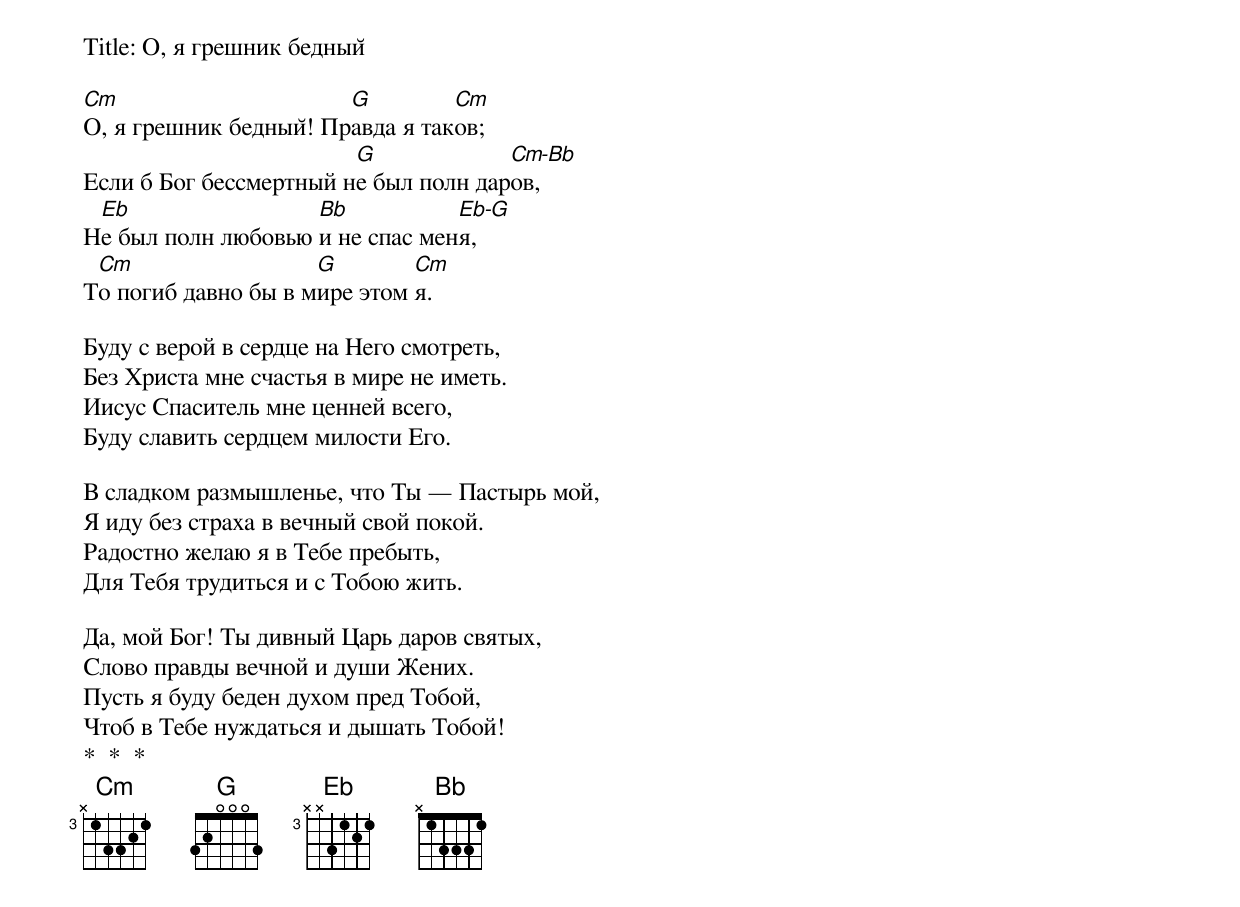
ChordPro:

Title: О, я грешник бедный

[Cm]О, я грешник бедный! Пр[G]авда я так[Cm]ов;
Если б Бог бессмертный н[G]е был полн дар[Cm-Bb]ов,
Н[Eb]е был полн любовью [Bb]и не спас мен[Eb-G]я,
Т[Cm]о погиб давно бы в м[G]ире этом [Cm]я.

Буду с верой в сердце на Него смотреть,
Без Христа мне счастья в мире не иметь.
Иисус Спаситель мне ценней всего,
Буду славить сердцем милости Его.

В сладком размышленье, что Ты — Пастырь мой,
Я иду без страха в вечный свой покой.
Радостно желаю я в Тебе пребыть,
Для Тебя трудиться и с Тобою жить.

Да, мой Бог! Ты дивный Царь даров святых,
Слово правды вечной и души Жених.
Пусть я буду беден духом пред Тобой,
Чтоб в Тебе нуждаться и дышать Тобой!
*  *  *
